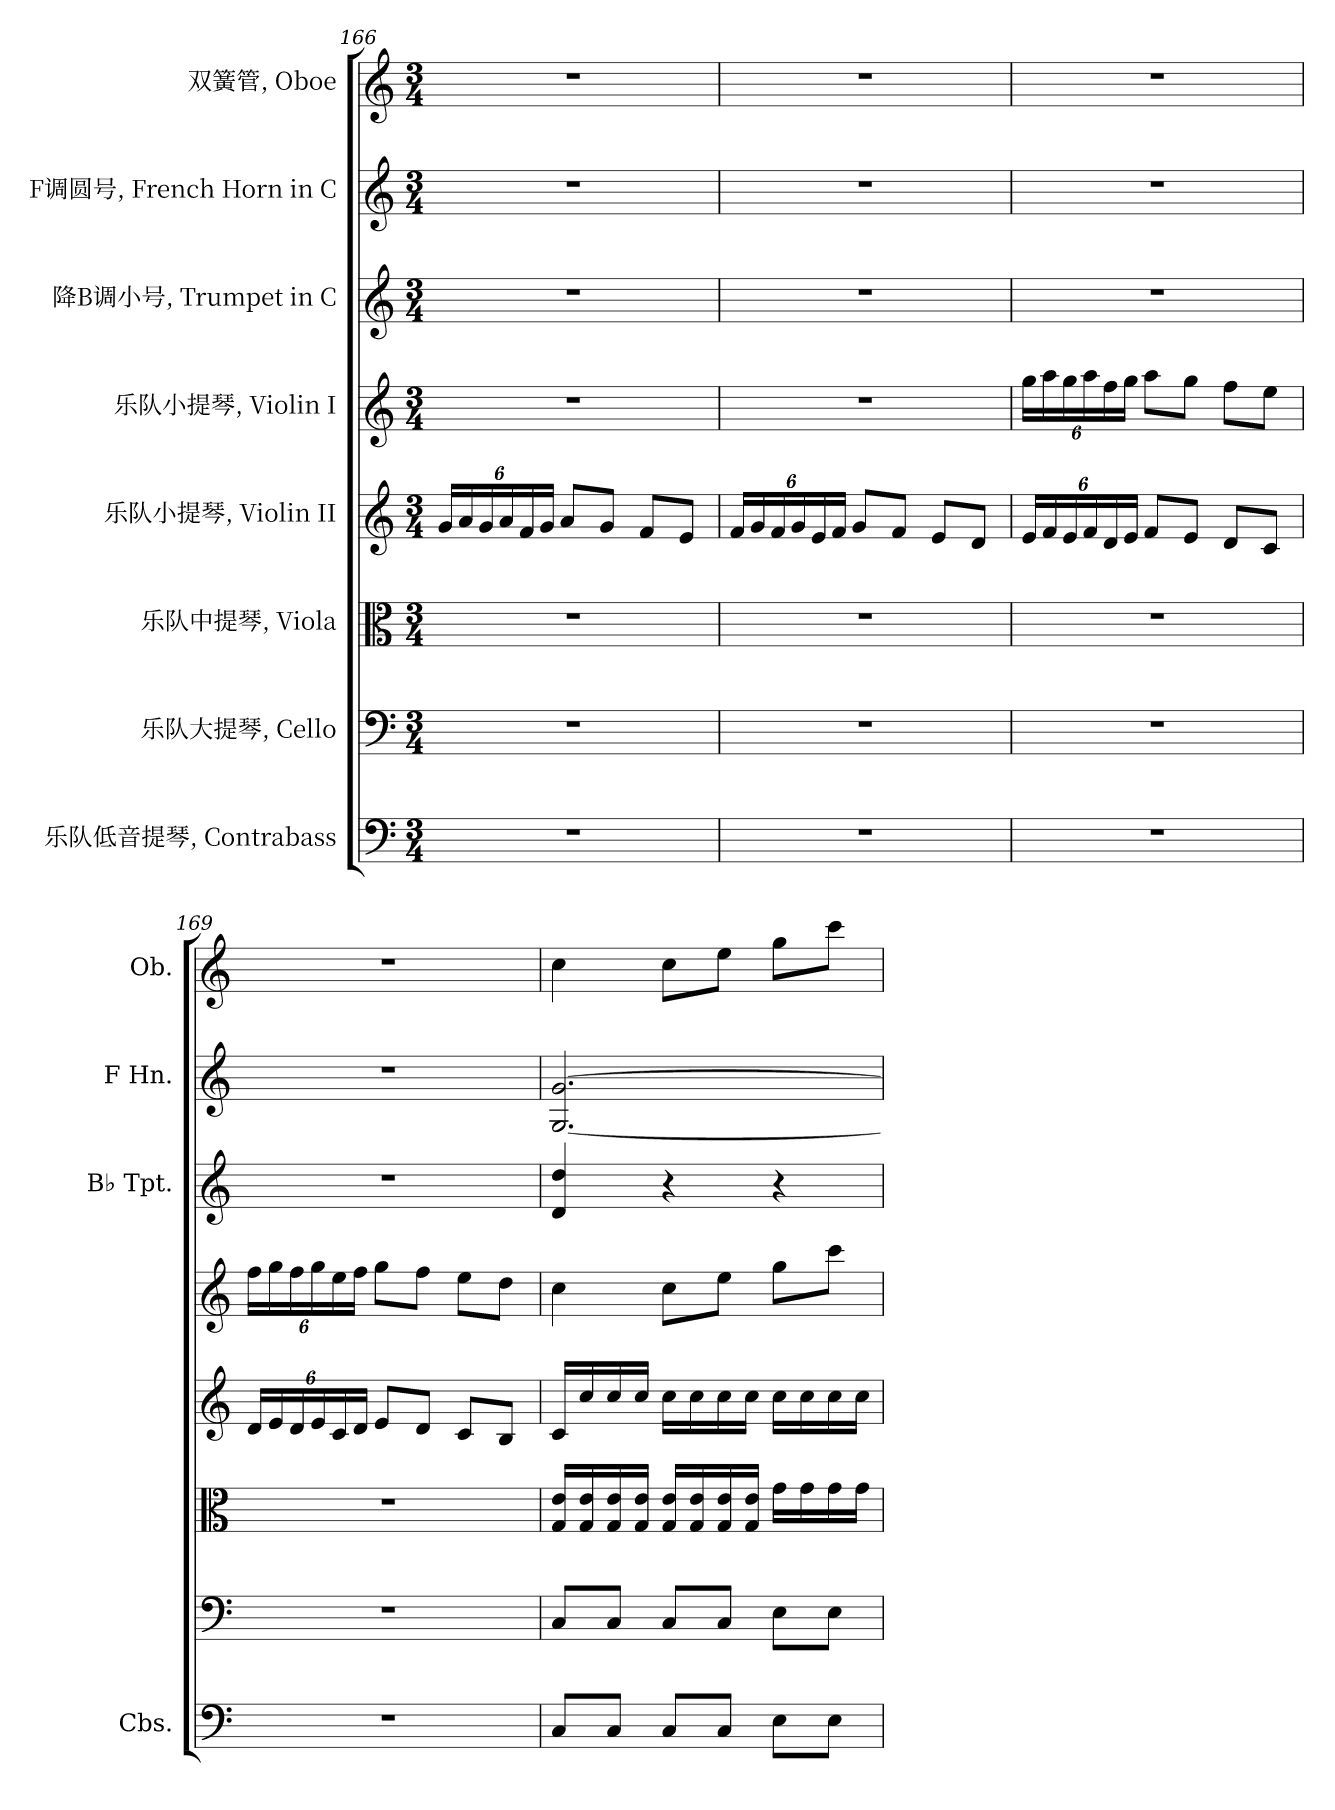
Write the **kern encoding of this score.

**kern	**kern	**kern	**kern	**kern	**kern	**kern	**kern
*part8	*part7	*part6	*part5	*part4	*part3	*part2	*part1
*staff8	*staff7	*staff6	*staff5	*staff4	*staff3	*staff2	*staff1
*I"乐队低音提琴, Contrabass	*I"乐队大提琴, Cello	*I"乐队中提琴, Viola	*I"乐队小提琴, Violin II	*I"乐队小提琴, Violin I	*I"降B调小号, Trumpet in C	*I"F调圆号, French Horn in C	*I"双簧管, Oboe
*I'Cbs.	*	*	*	*	*I'B♭ Tpt.	*I'F Hn.	*I'Ob.
!!LO:PB:g=z
*clefF4	*clefF4	*clefC3	*clefG2	*clefG2	*clefG2	*clefG2	*clefG2
*ITrd7c12	*	*	*	*	*ITrd1c2	*ITrd4c7	*
*k[]	*k[]	*k[]	*k[]	*k[]	*k[b-e-]	*k[b-]	*k[]
*M3/4	*M3/4	*M3/4	*M3/4	*M3/4	*M3/4	*M3/4	*M3/4
*	*	*	*Xbrackettup	*	*	*	*
=166	=166	=166	=166	=166	=166	=166	=166
2.r	2.r	2.r	24g/LL	2.r	2.r	2.r	2.r
.	.	.	24a/	.	.	.	.
.	.	.	24g/	.	.	.	.
.	.	.	24a/	.	.	.	.
.	.	.	24f/	.	.	.	.
.	.	.	24g/JJ	.	.	.	.
.	.	.	8a/L	.	.	.	.
.	.	.	8g/J	.	.	.	.
.	.	.	8f/L	.	.	.	.
.	.	.	8e/J	.	.	.	.
=167	=167	=167	=167	=167	=167	=167	=167
2.r	2.r	2.r	24f/LL	2.r	2.r	2.r	2.r
.	.	.	24g/	.	.	.	.
.	.	.	24f/	.	.	.	.
.	.	.	24g/	.	.	.	.
.	.	.	24e/	.	.	.	.
.	.	.	24f/JJ	.	.	.	.
.	.	.	8g/L	.	.	.	.
.	.	.	8f/J	.	.	.	.
.	.	.	8e/L	.	.	.	.
.	.	.	8d/J	.	.	.	.
=168	=168	=168	=168	=168	=168	=168	=168
*	*	*	*	*Xbrackettup	*	*	*
2.r	2.r	2.r	24e/LL	24gg\LL	2.r	2.r	2.r
.	.	.	24f/	24aa\	.	.	.
.	.	.	24e/	24gg\	.	.	.
.	.	.	24f/	24aa\	.	.	.
.	.	.	24d/	24ff\	.	.	.
.	.	.	24e/JJ	24gg\JJ	.	.	.
.	.	.	8f/L	8aa\L	.	.	.
.	.	.	8e/J	8gg\J	.	.	.
.	.	.	8d/L	8ff\L	.	.	.
.	.	.	8c/J	8ee\J	.	.	.
=169	=169	=169	=169	=169	=169	=169	=169
2.r	2.r	2.r	24d/LL	24ff\LL	2.r	2.r	2.r
.	.	.	24e/	24gg\	.	.	.
.	.	.	24d/	24ff\	.	.	.
.	.	.	24e/	24gg\	.	.	.
.	.	.	24c/	24ee\	.	.	.
.	.	.	24d/JJ	24ff\JJ	.	.	.
.	.	.	8e/L	8gg\L	.	.	.
.	.	.	8d/J	8ff\J	.	.	.
.	.	.	8c/L	8ee\L	.	.	.
.	.	.	8B/J	8dd\J	.	.	.
!!LO:PB:g=z
=170	=170	=170	=170	=170	=170	=170	=170
8CC/L	8C/L	16G/ 16e/LL	16c/LL	4cc\	4c/ 4cc/	[2.C/ [2.c/	4cc\
.	.	16G/ 16e/	16cc/	.	.	.	.
8CC/J	8C/J	16G/ 16e/	16cc/	.	.	.	.
.	.	16G/ 16e/JJ	16cc/JJ	.	.	.	.
8CC/L	8C/L	16G/ 16e/LL	16cc\LL	8cc\L	4r	.	8cc\L
.	.	16G/ 16e/	16cc\	.	.	.	.
8CC/J	8C/J	16G/ 16e/	16cc\	8ee\J	.	.	8ee\J
.	.	16G/ 16e/JJ	16cc\JJ	.	.	.	.
8EE\L	8E\L	16g\LL	16cc\LL	8gg\L	4r	.	8gg\L
.	.	16g\	16cc\	.	.	.	.
8EE\J	8E\J	16g\	16cc\	8ccc\J	.	.	8ccc\J
.	.	16g\JJ	16cc\JJ	.	.	.	.
=	=	=	=	=	=	=	=
*-	*-	*-	*-	*-	*-	*-	*-
